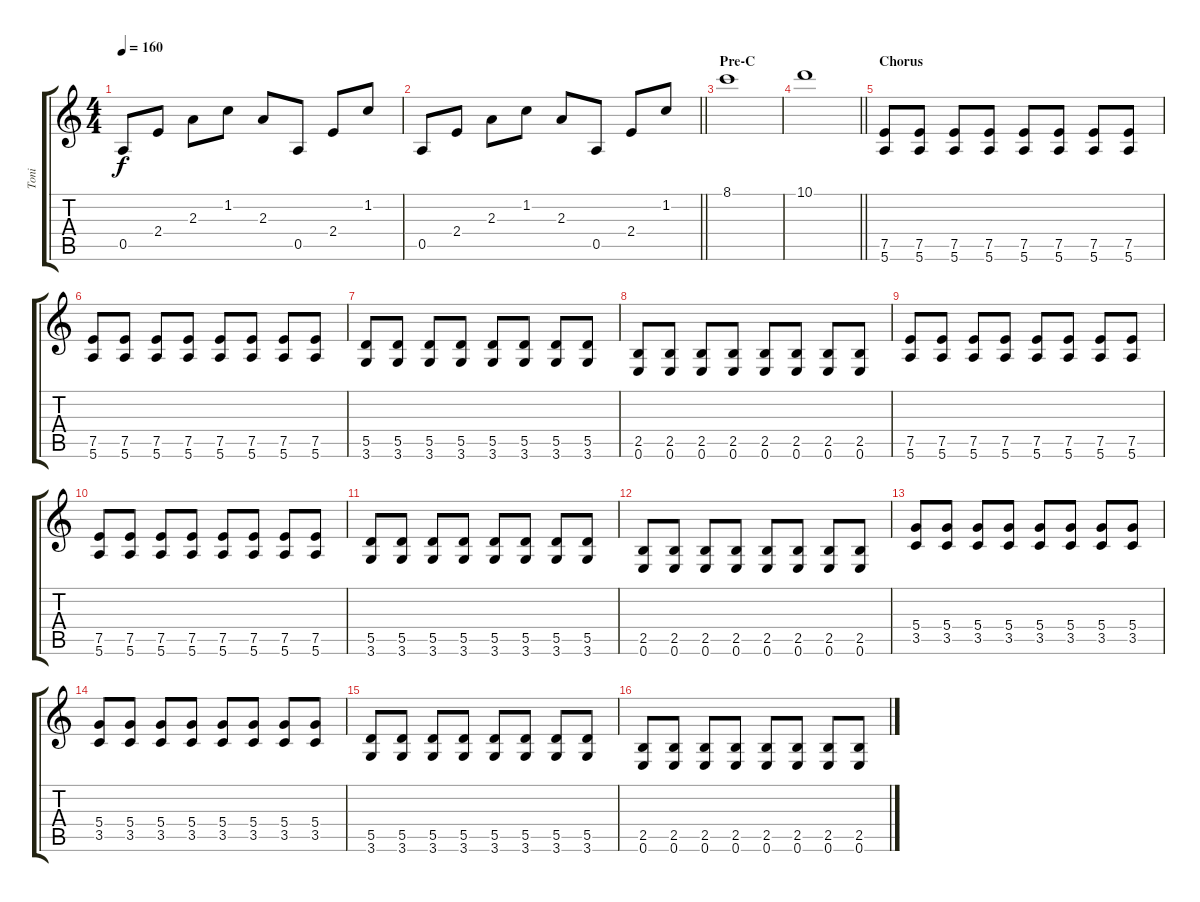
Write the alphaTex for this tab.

\track ("Toni" "Toni") {instrument distortionguitar}
\staff {score tabs}
\tuning (E4 B3 G3 D3 A2 E2) {hide}
\ts (4 4)
\tempo 160
\clef g2
\ks c
0.5.8{dy f} 2.4.8 2.3.8 1.2.8 2.3.8 0.5.8 2.4.8 1.2.8 |
\barLineRight lightlight
0.5.8 2.4.8 2.3.8 1.2.8 2.3.8 0.5.8 2.4.8 1.2.8 |
\section ("" "Pre-C")
8.1.1 |
\barLineRight lightlight
10.1.1 |
\section ("" "Chorus")
(7.5 5.6).8{volume 14 instrument distortionguitar} (7.5 5.6).8 (7.5 5.6).8 (7.5 5.6).8 (7.5 5.6).8 (7.5 5.6).8 (7.5 5.6).8 (7.5 5.6).8 |
(7.5 5.6).8 (7.5 5.6).8 (7.5 5.6).8 (7.5 5.6).8 (7.5 5.6).8 (7.5 5.6).8 (7.5 5.6).8 (7.5 5.6).8 |
(5.5 3.6).8 (5.5 3.6).8 (5.5 3.6).8 (5.5 3.6).8 (5.5 3.6).8 (5.5 3.6).8 (5.5 3.6).8 (5.5 3.6).8 |
(2.5 0.6).8 (2.5 0.6).8 (2.5 0.6).8 (2.5 0.6).8 (2.5 0.6).8 (2.5 0.6).8 (2.5 0.6).8 (2.5 0.6).8 |
(7.5 5.6).8 (7.5 5.6).8 (7.5 5.6).8 (7.5 5.6).8 (7.5 5.6).8 (7.5 5.6).8 (7.5 5.6).8 (7.5 5.6).8 |
(7.5 5.6).8 (7.5 5.6).8 (7.5 5.6).8 (7.5 5.6).8 (7.5 5.6).8 (7.5 5.6).8 (7.5 5.6).8 (7.5 5.6).8 |
(5.5 3.6).8 (5.5 3.6).8 (5.5 3.6).8 (5.5 3.6).8 (5.5 3.6).8 (5.5 3.6).8 (5.5 3.6).8 (5.5 3.6).8 |
(2.5 0.6).8 (2.5 0.6).8 (2.5 0.6).8 (2.5 0.6).8 (2.5 0.6).8 (2.5 0.6).8 (2.5 0.6).8 (2.5 0.6).8 |
(5.4 3.5).8 (5.4 3.5).8 (5.4 3.5).8 (5.4 3.5).8 (5.4 3.5).8 (5.4 3.5).8 (5.4 3.5).8 (5.4 3.5).8 |
(5.4 3.5).8 (5.4 3.5).8 (5.4 3.5).8 (5.4 3.5).8 (5.4 3.5).8 (5.4 3.5).8 (5.4 3.5).8 (5.4 3.5).8 |
(5.5 3.6).8 (5.5 3.6).8 (5.5 3.6).8 (5.5 3.6).8 (5.5 3.6).8 (5.5 3.6).8 (5.5 3.6).8 (5.5 3.6).8 |
(2.5 0.6).8 (2.5 0.6).8 (2.5 0.6).8 (2.5 0.6).8 (2.5 0.6).8 (2.5 0.6).8 (2.5 0.6).8 (2.5 0.6).8
